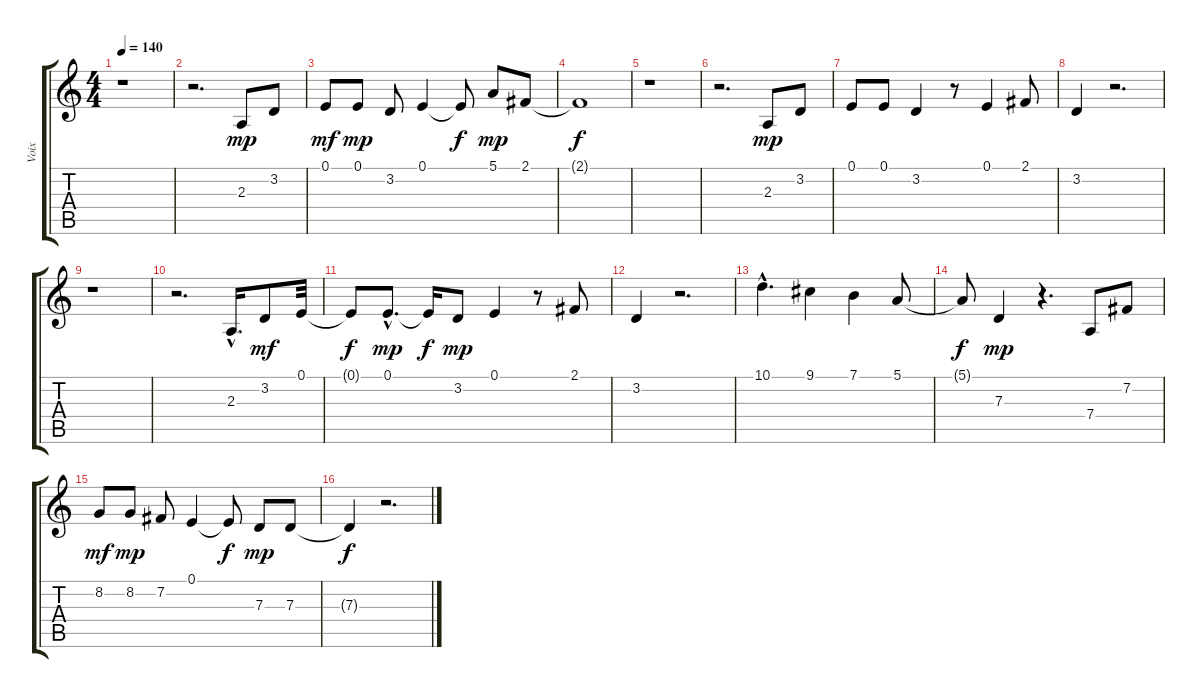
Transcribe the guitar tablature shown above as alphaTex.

\track ("Voix" "Voix") {instrument voiceoohs}
\staff {score tabs}
\tuning (E4 B3 G3 D3 A2 E2) {hide}
\ts (4 4)
\tempo 140
\clef g2
\ks c
r.1{dy f} |
r.2{d} 2.3.8{dy mp} 3.2.8 |
0.1.8{dy mf} 0.1.8{dy mp} 3.2.8 0.1.4 0.1{t}.8{dy f} 5.1.8{dy mp} 2.1.8 |
2.1{t}.1{dy f} |
r.1 |
r.2{d} 2.3.8{dy mp} 3.2.8 |
0.1.8 0.1.8 3.2.4 r.8 0.1.4 2.1.8 |
3.2.4 r.2{d} |
r.1 |
r.2{d} 2.3{hac}.16{d} 3.2.8{dy mf} 0.1.32 |
0.1{t}.8{dy f} 0.1{hac}.8{d dy mp} 0.1{t}.16{dy f} 3.2.8{dy mp} 0.1.4 r.8 2.1.8 |
3.2.4 r.2{d} |
10.1{hac}.4{d} 9.1.4 7.1.4 5.1.8 |
5.1{t}.8{dy f} 7.3.4{dy mp} r.4{d} 7.4.8 7.2.8 |
8.2.8{dy mf} 8.2.8{dy mp} 7.2.8 0.1.4 0.1{t}.8{dy f} 7.3.8{dy mp} 7.3.8 |
7.3{t}.4{dy f} r.2{d}
